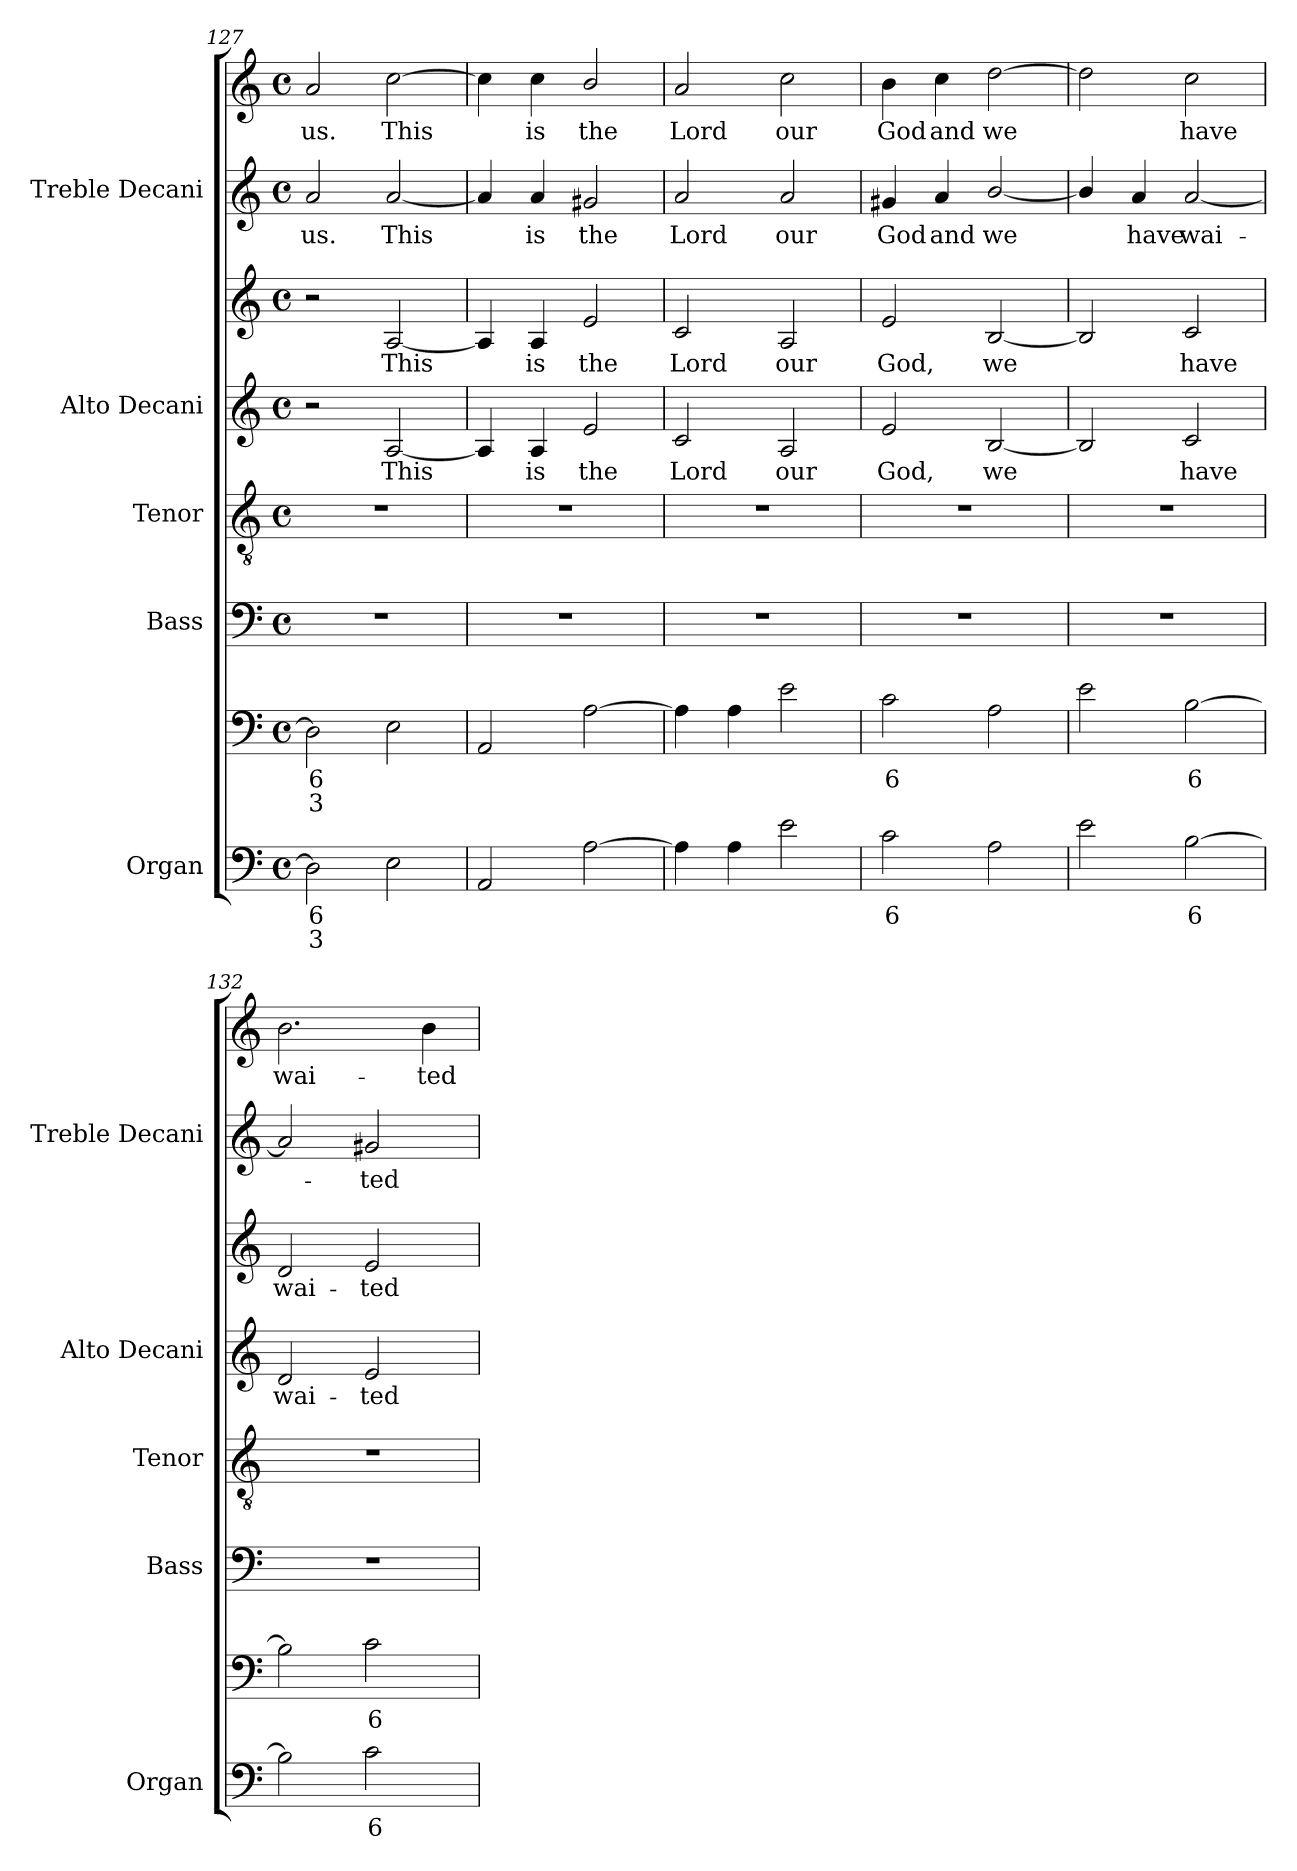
**kern	**text	**text	**kern	**text	**text	**kern	**kern	**kern	**text	**kern	**text	**kern	**text	**kern	**text
*part5	*part5	*part5	*part5	*part5	*part5	*part4	*part3	*part2	*part2	*part2	*part2	*part1	*part1	*part1	*part1
*staff8	*staff8	*staff8	*staff7	*staff7	*staff7	*staff6	*staff5	*staff4	*staff4	*staff3	*staff3	*staff2	*staff2	*staff1	*staff1
*I"Organ	*	*	*	*	*	*I"Bass	*I"Tenor	*I"Alto Decani	*	*	*	*I"Treble Decani	*	*	*
*I'Organ	*	*	*	*	*	*I'Bass	*I'Tenor	*I'Alto Decani	*	*	*	*I'Treble Decani	*	*	*
!!LO:LB:g=z
*clefF4	*	*	*clefF4	*	*	*clefF4	*clefGv2	*clefG2	*	*clefG2	*	*clefG2	*	*clefG2	*
*k[]	*	*	*k[]	*	*	*k[]	*k[]	*k[]	*	*k[]	*	*k[]	*	*k[]	*
*C:	*	*	*C:	*	*	*C:	*C:	*C:	*	*C:	*	*C:	*	*C:	*
*M4/4	*	*	*M4/4	*	*	*M4/4	*M4/4	*M4/4	*	*M4/4	*	*M4/4	*	*M4/4	*
*met(c)	*	*	*met(c)	*	*	*met(c)	*met(c)	*met(c)	*	*met(c)	*	*met(c)	*	*met(c)	*
=127	=127	=127	=127	=127	=127	=127	=127	=127	=127	=127	=127	=127	=127	=127	=127
!	!LO:LY:b	!LO:LY:b	!	!LO:LY:b	!LO:LY:b	!	!	!	!	!	!	!	!LO:LY:b	!	!LO:LY:b
2D]	6	3	2D]	6	3	1r	1r	2r	.	2r	.	2a	us.	2a	us.
!	!	!	!	!	!	!	!	!	!LO:LY:b	!	!LO:LY:b	!	!LO:LY:b	!	!LO:LY:b
2E	.	.	2E	.	.	.	.	[2A	This	[2A	This	[2a	This	[2cc	This
=128	=128	=128	=128	=128	=128	=128	=128	=128	=128	=128	=128	=128	=128	=128	=128
2AA	.	.	2AA	.	.	1r	1r	4A]	.	4A]	.	4a]	.	4cc]	.
!	!	!	!	!	!	!	!	!	!LO:LY:b	!	!LO:LY:b	!	!LO:LY:b	!	!LO:LY:b
.	.	.	.	.	.	.	.	4A	is	4A	is	4a	is	4cc	is
!	!	!	!	!	!	!	!	!	!LO:LY:b	!	!LO:LY:b	!	!LO:LY:b	!	!LO:LY:b
[2A	.	.	[2A	.	.	.	.	2e	the	2e	the	2g#X	the	2b/	the
=129	=129	=129	=129	=129	=129	=129	=129	=129	=129	=129	=129	=129	=129	=129	=129
!	!	!	!	!	!	!	!	!	!LO:LY:b	!	!LO:LY:b	!	!LO:LY:b	!	!LO:LY:b
4A]	.	.	4A]	.	.	1r	1r	2c	Lord	2c	Lord	2a	Lord	2a	Lord
4A	.	.	4A	.	.	.	.	.	.	.	.	.	.	.	.
!	!	!	!	!	!	!	!	!	!LO:LY:b	!	!LO:LY:b	!	!LO:LY:b	!	!LO:LY:b
2e	.	.	2e	.	.	.	.	2A	our	2A	our	2a	our	2cc	our
=130	=130	=130	=130	=130	=130	=130	=130	=130	=130	=130	=130	=130	=130	=130	=130
!	!LO:LY:b	!	!	!LO:LY:b	!	!	!	!	!LO:LY:b	!	!LO:LY:b	!	!LO:LY:b	!	!LO:LY:b
2c\	6	.	2c\	6	.	1r	1r	2e	God,	2e	God,	4g#X	God	4b	God
!	!	!	!	!	!	!	!	!	!	!	!	!	!LO:LY:b	!	!LO:LY:b
.	.	.	.	.	.	.	.	.	.	.	.	4a	and	4cc	and
!	!	!	!	!	!	!	!	!	!LO:LY:b	!	!LO:LY:b	!	!LO:LY:b	!	!LO:LY:b
2A	.	.	2A	.	.	.	.	[2B	we	[2B	we	[2b/	we	[2dd	we
=131	=131	=131	=131	=131	=131	=131	=131	=131	=131	=131	=131	=131	=131	=131	=131
2e	.	.	2e	.	.	1r	1r	2B]	.	2B]	.	4b/]	.	2dd]	.
!	!	!	!	!	!	!	!	!	!	!	!	!	!LO:LY:b	!	!
.	.	.	.	.	.	.	.	.	.	.	.	4a	have	.	.
!	!LO:LY:b	!	!	!LO:LY:b	!	!	!	!	!LO:LY:b	!	!LO:LY:b	!	!LO:LY:b	!	!LO:LY:b
[2B	6	.	[2B	6	.	.	.	2c	have	2c	have	[2a	wai-	2cc	have
=132	=132	=132	=132	=132	=132	=132	=132	=132	=132	=132	=132	=132	=132	=132	=132
!	!	!	!	!	!	!	!	!	!LO:LY:b	!	!LO:LY:b	!	!	!	!LO:LY:b
2B]	.	.	2B]	.	.	1r	1r	2d	wai-	2d	wai-	2a]	.	2.b	wai-
!	!LO:LY:b	!	!	!LO:LY:b	!	!	!	!	!LO:LY:b	!	!LO:LY:b	!	!LO:LY:b	!	!
2c	6	.	2c	6	.	.	.	2e	-ted	2e	-ted	2g#X	ted	.	.
!	!	!	!	!	!	!	!	!	!	!	!	!	!	!	!LO:LY:b
.	.	.	.	.	.	.	.	.	.	.	.	.	.	4b	-ted
=	=	=	=	=	=	=	=	=	=	=	=	=	=	=	=
*-	*-	*-	*-	*-	*-	*-	*-	*-	*-	*-	*-	*-	*-	*-	*-
